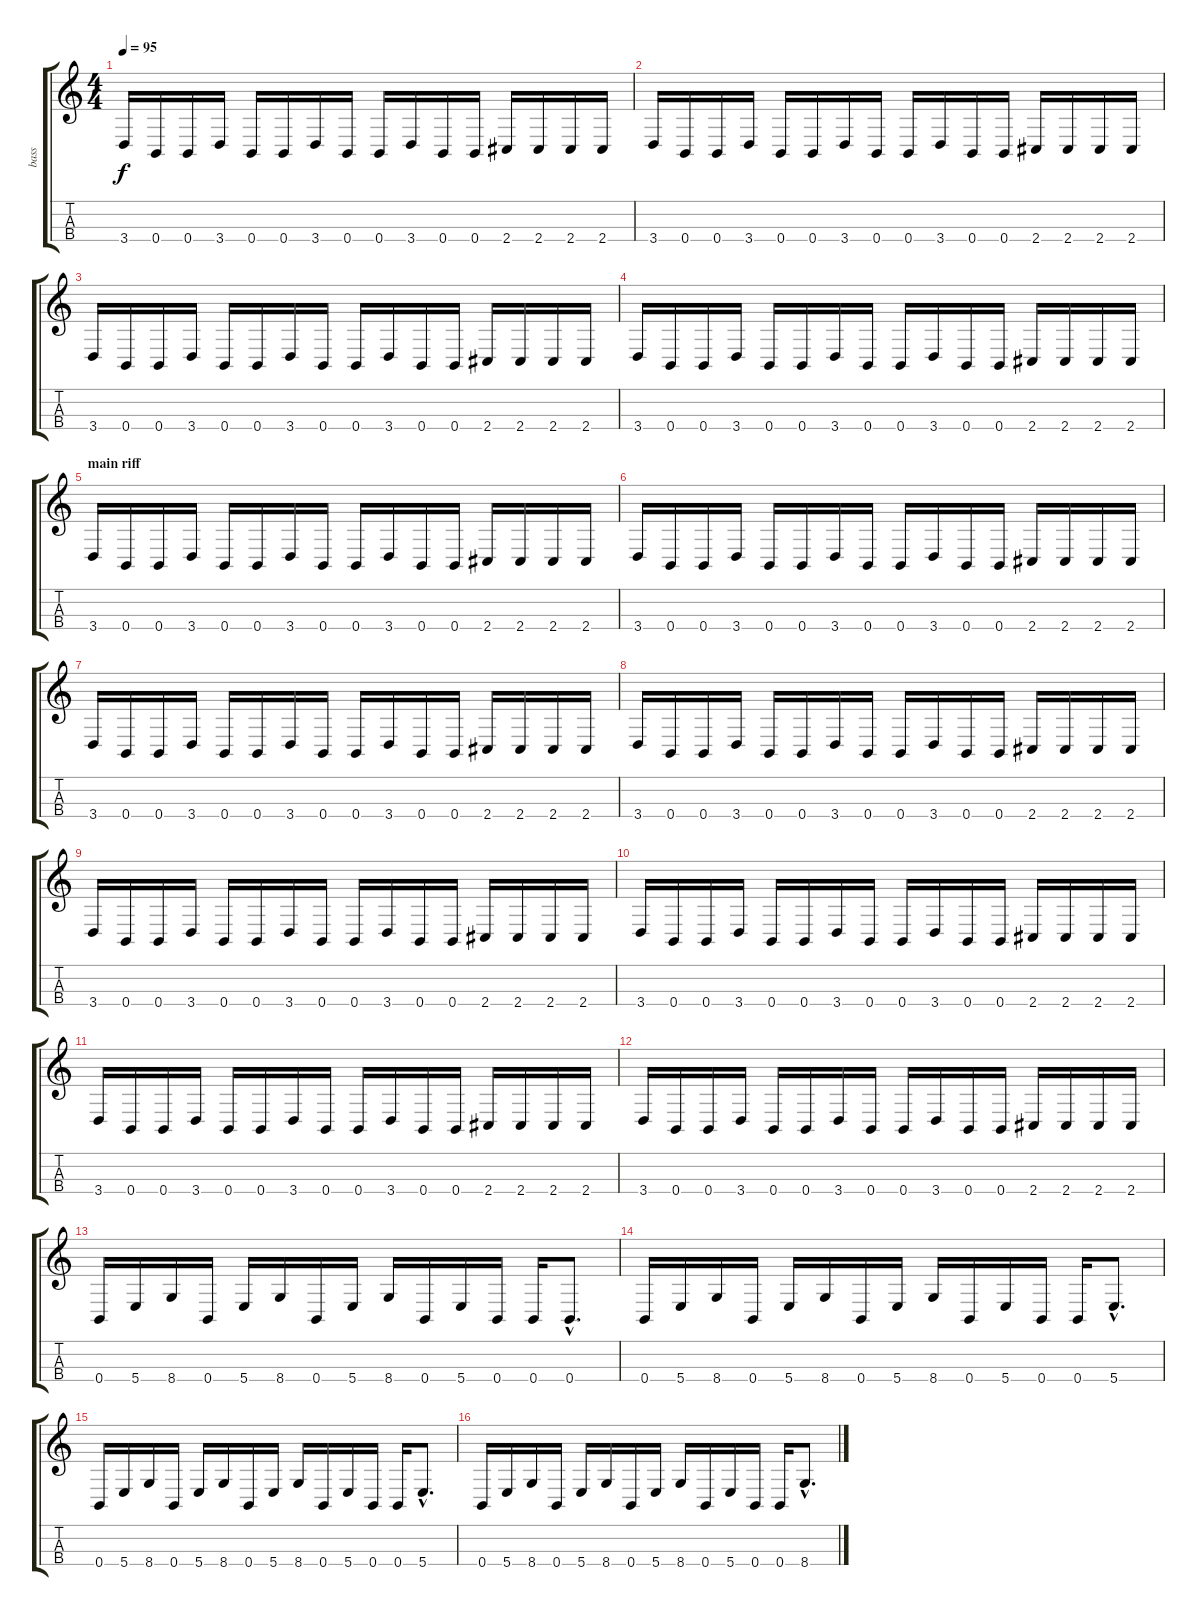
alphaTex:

\track ("bass" "bass") {instrument electricbassfinger}
\staff {score tabs}
\tuning (E3 B2 Gb2 B1) {hide}
\ts (4 4)
\section ("" "")
\tempo 95
\clef g2
\ks c
3.4.16{dy f} 0.4.16 0.4.16 3.4.16 0.4.16 0.4.16 3.4.16 0.4.16 0.4.16 3.4.16 0.4.16 0.4.16 2.4.16 2.4.16 2.4.16 2.4.16 |
3.4.16 0.4.16 0.4.16 3.4.16 0.4.16 0.4.16 3.4.16 0.4.16 0.4.16 3.4.16 0.4.16 0.4.16 2.4.16 2.4.16 2.4.16 2.4.16 |
3.4.16 0.4.16 0.4.16 3.4.16 0.4.16 0.4.16 3.4.16 0.4.16 0.4.16 3.4.16 0.4.16 0.4.16 2.4.16 2.4.16 2.4.16 2.4.16 |
3.4.16 0.4.16 0.4.16 3.4.16 0.4.16 0.4.16 3.4.16 0.4.16 0.4.16 3.4.16 0.4.16 0.4.16 2.4.16 2.4.16 2.4.16 2.4.16 |
\section ("" "main riff")
3.4.16 0.4.16 0.4.16 3.4.16 0.4.16 0.4.16 3.4.16 0.4.16 0.4.16 3.4.16 0.4.16 0.4.16 2.4.16 2.4.16 2.4.16 2.4.16 |
3.4.16 0.4.16 0.4.16 3.4.16 0.4.16 0.4.16 3.4.16 0.4.16 0.4.16 3.4.16 0.4.16 0.4.16 2.4.16 2.4.16 2.4.16 2.4.16 |
3.4.16 0.4.16 0.4.16 3.4.16 0.4.16 0.4.16 3.4.16 0.4.16 0.4.16 3.4.16 0.4.16 0.4.16 2.4.16 2.4.16 2.4.16 2.4.16 |
3.4.16 0.4.16 0.4.16 3.4.16 0.4.16 0.4.16 3.4.16 0.4.16 0.4.16 3.4.16 0.4.16 0.4.16 2.4.16 2.4.16 2.4.16 2.4.16 |
3.4.16 0.4.16 0.4.16 3.4.16 0.4.16 0.4.16 3.4.16 0.4.16 0.4.16 3.4.16 0.4.16 0.4.16 2.4.16 2.4.16 2.4.16 2.4.16 |
3.4.16 0.4.16 0.4.16 3.4.16 0.4.16 0.4.16 3.4.16 0.4.16 0.4.16 3.4.16 0.4.16 0.4.16 2.4.16 2.4.16 2.4.16 2.4.16 |
3.4.16 0.4.16 0.4.16 3.4.16 0.4.16 0.4.16 3.4.16 0.4.16 0.4.16 3.4.16 0.4.16 0.4.16 2.4.16 2.4.16 2.4.16 2.4.16 |
3.4.16 0.4.16 0.4.16 3.4.16 0.4.16 0.4.16 3.4.16 0.4.16 0.4.16 3.4.16 0.4.16 0.4.16 2.4.16 2.4.16 2.4.16 2.4.16 |
\section ("" "")
0.4.16 5.4.16 8.4.16 0.4.16 5.4.16 8.4.16 0.4.16 5.4.16 8.4.16 0.4.16 5.4.16 0.4.16 0.4.16 0.4{hac}.8{d} |
0.4.16 5.4.16 8.4.16 0.4.16 5.4.16 8.4.16 0.4.16 5.4.16 8.4.16 0.4.16 5.4.16 0.4.16 0.4.16 5.4{hac}.8{d} |
0.4.16 5.4.16 8.4.16 0.4.16 5.4.16 8.4.16 0.4.16 5.4.16 8.4.16 0.4.16 5.4.16 0.4.16 0.4.16 5.4{hac}.8{d} |
0.4.16 5.4.16 8.4.16 0.4.16 5.4.16 8.4.16 0.4.16 5.4.16 8.4.16 0.4.16 5.4.16 0.4.16 0.4.16 8.4{hac}.8{d}
